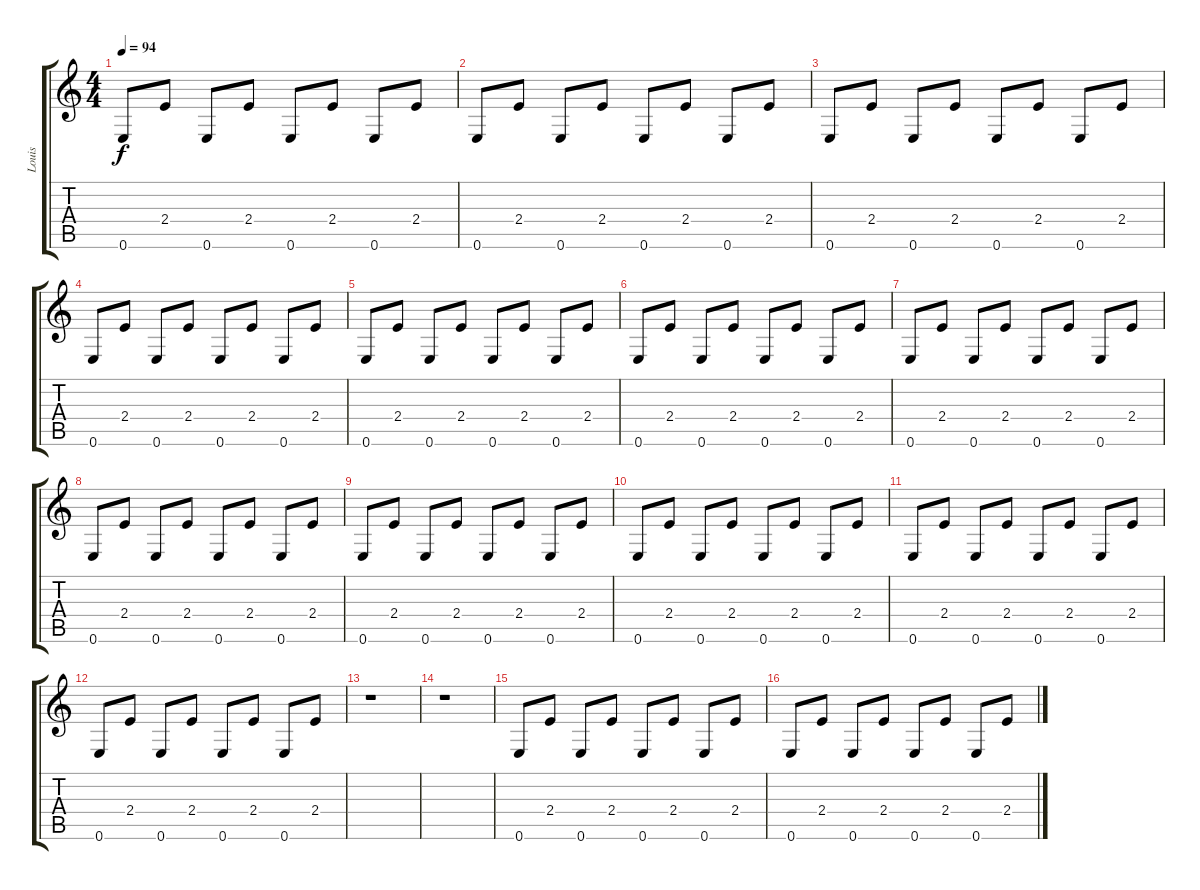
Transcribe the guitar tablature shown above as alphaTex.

\track ("Louis" "Louis") {instrument electricguitarclean}
\staff {score tabs}
\tuning (E4 B3 G3 D3 A2 E2) {hide}
\ts (4 4)
\tempo 94
\clef g2
\ks c
0.6.8{dy f instrument electricguitarclean} 2.4.8 0.6.8 2.4.8 0.6.8 2.4.8 0.6.8 2.4.8 |
0.6.8 2.4.8 0.6.8 2.4.8 0.6.8 2.4.8 0.6.8 2.4.8 |
0.6.8 2.4.8 0.6.8 2.4.8 0.6.8 2.4.8 0.6.8 2.4.8 |
0.6.8 2.4.8 0.6.8 2.4.8 0.6.8 2.4.8 0.6.8 2.4.8 |
0.6.8 2.4.8 0.6.8 2.4.8 0.6.8 2.4.8 0.6.8 2.4.8 |
0.6.8 2.4.8 0.6.8 2.4.8 0.6.8 2.4.8 0.6.8 2.4.8 |
0.6.8 2.4.8 0.6.8 2.4.8 0.6.8 2.4.8 0.6.8 2.4.8 |
0.6.8 2.4.8 0.6.8 2.4.8 0.6.8 2.4.8 0.6.8 2.4.8 |
0.6.8 2.4.8 0.6.8 2.4.8 0.6.8 2.4.8 0.6.8 2.4.8 |
0.6.8 2.4.8 0.6.8 2.4.8 0.6.8 2.4.8 0.6.8 2.4.8 |
0.6.8 2.4.8 0.6.8 2.4.8 0.6.8 2.4.8 0.6.8 2.4.8 |
0.6.8 2.4.8 0.6.8 2.4.8 0.6.8 2.4.8 0.6.8 2.4.8 |
r.1 |
r.1 |
0.6.8 2.4.8 0.6.8 2.4.8 0.6.8 2.4.8 0.6.8 2.4.8 |
0.6.8 2.4.8 0.6.8 2.4.8 0.6.8 2.4.8 0.6.8 2.4.8
